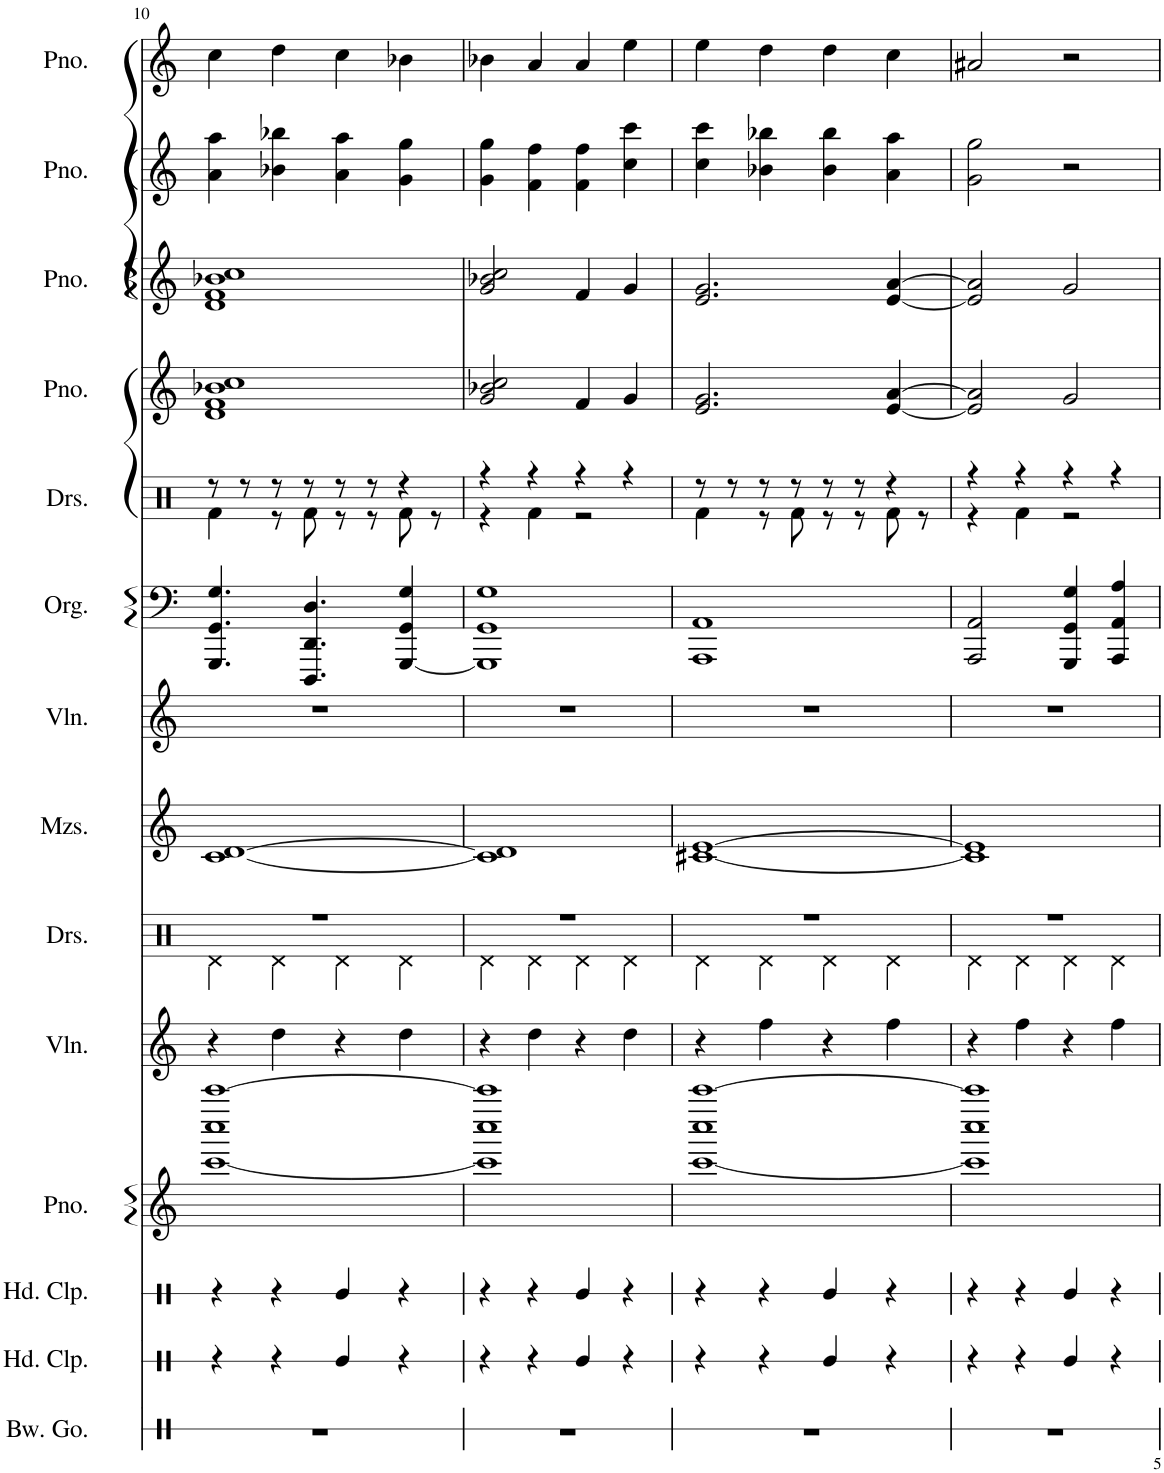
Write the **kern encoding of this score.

**kern	**kern	**kern	**kern	**kern	**kern	**kern	**kern	**kern	**kern	**kern	**kern	**kern	**kern
*part14	*part13	*part12	*part11	*part10	*part9	*part8	*part7	*part6	*part5	*part4	*part3	*part2	*part1
*staff14	*staff13	*staff12	*staff11	*staff10	*staff9	*staff8	*staff7	*staff6	*staff5	*staff4	*staff3	*staff2	*staff1
*I"Bowl Gongs	*I"Hand Clap	*I"Hand Clap	*I"Piano	*I"Violin	*I"Drumset	*I"Mezzo-soprano	*I"Violin	*I"Organ	*I"Drumset	*I"Piano	*I"Piano	*I"Piano	*I"Piano
*I'Bw. Go.	*I'Hd. Clp.	*I'Hd. Clp.	*I'Pno.	*I'Vln.	*I'Drs.	*I'Mzs.	*I'Vln.	*I'Org.	*I'Drs.	*I'Pno.	*I'Pno.	*I'Pno.	*I'Pno.
!!LO:PB:g=z
*clefX	*clefX	*clefX	*clefG2	*clefG2	*clefX	*clefG2	*clefG2	*clefF4	*clefX	*clefG2	*clefG2	*clefG2	*clefG2
*k[]	*k[]	*k[]	*k[]	*k[]	*k[]	*k[]	*k[]	*k[]	*k[]	*k[]	*k[]	*k[]	*k[]
*M4/4	*M4/4	*M4/4	*M4/4	*M4/4	*M4/4	*M4/4	*M4/4	*M4/4	*M4/4	*M4/4	*M4/4	*M4/4	*M4/4
=10	=10	=10	=10	=10	=10	=10	=10	=10	=10	=10	=10	=10	=10
*	*	*	*	*	*^	*	*	*	*^	*	*	*	*
1r	4r	4r	[1ccc 1cccc [1ccccc	4r	1r	4Rd\	[1c [1d	1r	4.GGG/ 4.GG/ 4.G/	8r	4Rf\	1d 1f 1b-X 1cc	1d 1f 1b-X 1cc	4a\ 4aa\	4cc\
.	.	.	.	.	.	.	.	.	.	8r	.	.	.	.	.
.	4r	4r	.	4dd\	.	4Rd\	.	.	.	8r	8r	.	.	4b-X\ 4bb-X\	4dd\
.	.	.	.	.	.	.	.	.	4.DDD/ 4.DD/ 4.D/	8r	8Rf\	.	.	.	.
.	4Re/	4Re/	.	4r	.	4Rd\	.	.	.	8r	8r	.	.	4a\ 4aa\	4cc\
.	.	.	.	.	.	.	.	.	.	8r	8r	.	.	.	.
.	4r	4r	.	4dd\	.	4Rd\	.	.	[4GGG/ 4GG/ 4G/	4r	8Rf\	.	.	4g\ 4gg\	4b-X\
.	.	.	.	.	.	.	.	.	.	.	8r	.	.	.	.
=11	=11	=11	=11	=11	=11	=11	=11	=11	=11	=11	=11	=11	=11	=11	=11
1r	4r	4r	1ccc] 1cccc 1ccccc]	4r	1r	4Rd\	1c] 1d]	1r	1GGG] 1GG 1G	4r	4r	2g/ 2b-X/ 2cc/	2g/ 2b-X/ 2cc/	4g\ 4gg\	4b-X\
.	4r	4r	.	4dd\	.	4Rd\	.	.	.	4r	4Rf\	.	.	4f\ 4ff\	4a/
.	4Re/	4Re/	.	4r	.	4Rd\	.	.	.	4r	2r	4f/	4f/	4f\ 4ff\	4a/
.	4r	4r	.	4dd\	.	4Rd\	.	.	.	4r	.	4g/	4g/	4cc\ 4ccc\	4ee\
=12	=12	=12	=12	=12	=12	=12	=12	=12	=12	=12	=12	=12	=12	=12	=12
1r	4r	4r	[1ccc 1cccc [1ccccc	4r	1r	4Rd\	[1c#X [1e	1r	1AAA 1AA	8r	4Rf\	2.e/ 2.g/	2.e/ 2.g/	4cc\ 4ccc\	4ee\
.	.	.	.	.	.	.	.	.	.	8r	.	.	.	.	.
.	4r	4r	.	4ff\	.	4Rd\	.	.	.	8r	8r	.	.	4b-X\ 4bb-X\	4dd\
.	.	.	.	.	.	.	.	.	.	8r	8Rf\	.	.	.	.
.	4Re/	4Re/	.	4r	.	4Rd\	.	.	.	8r	8r	.	.	4b-\ 4bb-\	4dd\
.	.	.	.	.	.	.	.	.	.	8r	8r	.	.	.	.
.	4r	4r	.	4ff\	.	4Rd\	.	.	.	4r	8Rf\	[4e/ [4a/	[4e/ [4a/	4a\ 4aa\	4cc\
.	.	.	.	.	.	.	.	.	.	.	8r	.	.	.	.
=13	=13	=13	=13	=13	=13	=13	=13	=13	=13	=13	=13	=13	=13	=13	=13
1r	4r	4r	1ccc] 1cccc 1ccccc]	4r	1r	4Rd\	1c#] 1e]	1r	2AAA/ 2AA/	4r	4r	2e/] 2a/]	2e/] 2a/]	2g\ 2gg\	2a#X/
.	4r	4r	.	4ff\	.	4Rd\	.	.	.	4r	4Rf\	.	.	.	.
.	4Re/	4Re/	.	4r	.	4Rd\	.	.	4GGG/ 4GG/ 4G/	4r	2r	2g/	2g/	2r	2r
.	4r	4r	.	4ff\	.	4Rd\	.	.	4AAA/ 4AA/ 4A/	4r	.	.	.	.	.
*	*	*	*	*	*v	*v	*	*	*	*v	*v	*	*	*	*
=	=	=	=	=	=	=	=	=	=	=	=	=	=
*-	*-	*-	*-	*-	*-	*-	*-	*-	*-	*-	*-	*-	*-
